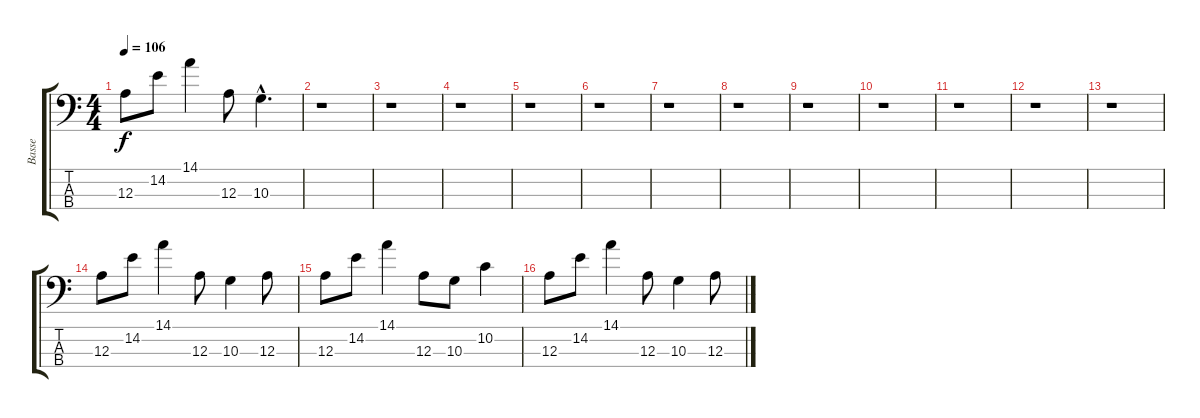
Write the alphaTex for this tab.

\track ("Basse" "Basse") {instrument electricbassfinger}
\staff {score tabs}
\tuning (G2 D2 A1 E1) {hide}
\ts (4 4)
\tempo 106
\clef f4
\ks c
12.3.8{dy f} 14.2.8 14.1.4 12.3.8 10.3{hac}.4{d} |
r.1 |
r.1 |
r.1 |
r.1 |
r.1 |
r.1 |
r.1 |
r.1 |
r.1 |
r.1 |
r.1 |
r.1 |
12.3.8{volume 9} 14.2.8 14.1.4 12.3.8 10.3.4 12.3.8 |
12.3.8 14.2.8 14.1.4 12.3.8 10.3.8 10.2.4 |
12.3.8 14.2.8 14.1.4 12.3.8 10.3.4 12.3.8
